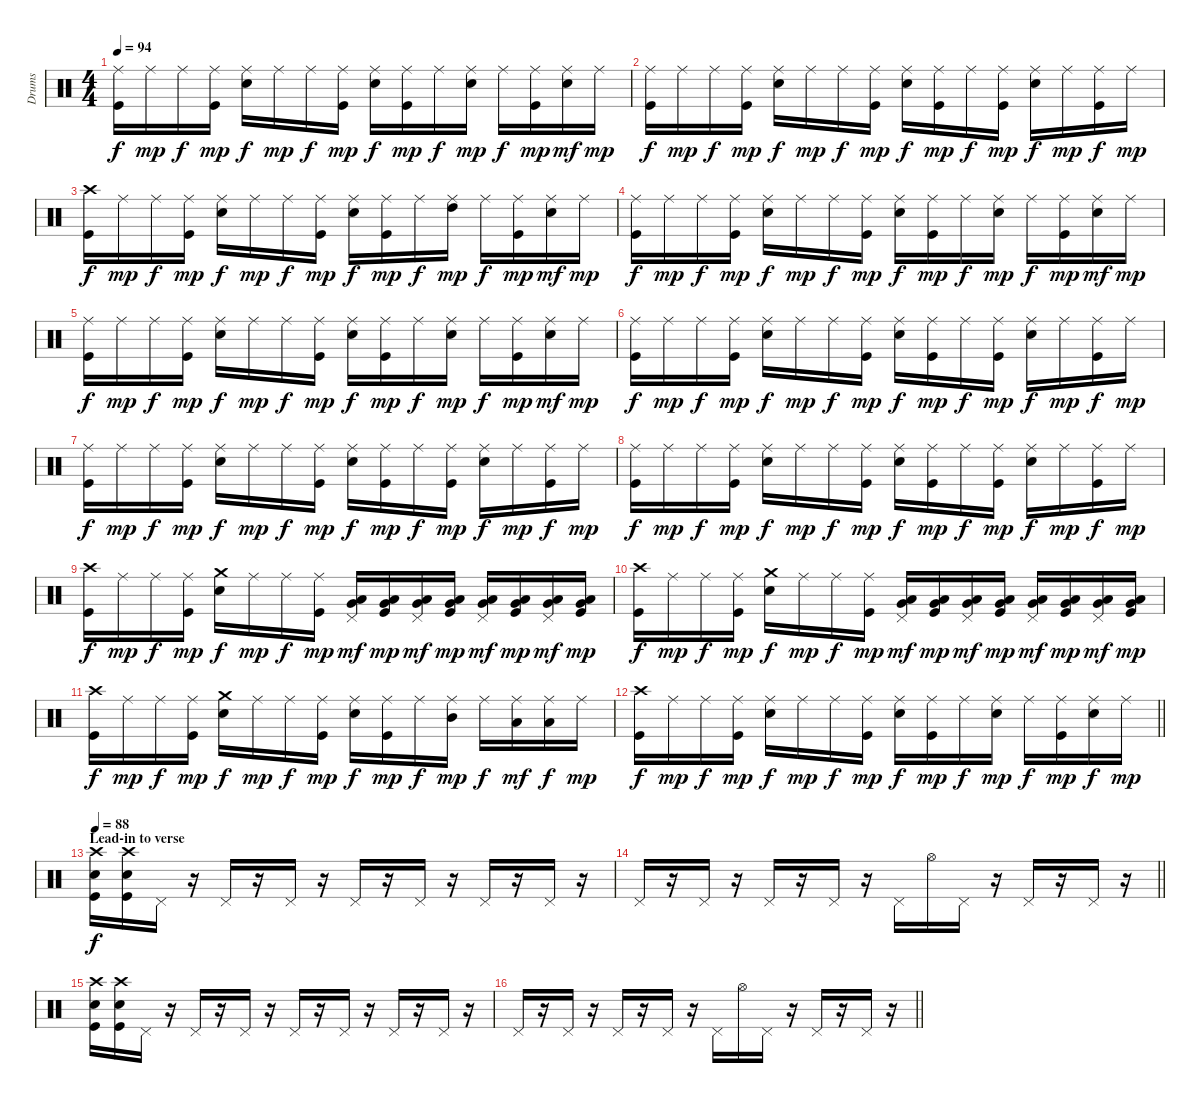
\track ("Drums" "Drums") {instrument percussion}
\staff {score}
\articulation defaults
\ts (4 4)
\tempo 94
\clef neutral
\ks c
("Ride (middle)" "Kick (hit)").16{dy f} "Ride (middle)".16{dy mp} "Ride (middle)".16{dy f} ("Ride (middle)" "Kick (hit)").16{dy mp} ("Ride (middle)" "Snare (hit) 2").16{dy f} "Ride (middle)".16{dy mp} "Ride (middle)".16{dy f} ("Ride (middle)" "Kick (hit)").16{dy mp} ("Ride (middle)" "Snare (hit) 2").16{dy f} ("Ride (middle)" "Kick (hit)").16{dy mp} "Ride (middle)".16{dy f} ("Ride (middle)" "Snare (hit) 2").16{dy mp} "Ride (middle)".16{dy f} ("Ride (middle)" "Kick (hit)").16{dy mp} ("Ride (middle)" "Snare (hit) 2").16{dy mf} "Ride (middle)".16{dy mp} |
("Ride (middle)" "Kick (hit)").16{dy f} "Ride (middle)".16{dy mp} "Ride (middle)".16{dy f} ("Ride (middle)" "Kick (hit)").16{dy mp} ("Ride (middle)" "Snare (hit) 2").16{dy f} "Ride (middle)".16{dy mp} "Ride (middle)".16{dy f} ("Ride (middle)" "Kick (hit)").16{dy mp} ("Ride (middle)" "Snare (hit) 2").16{dy f} ("Ride (middle)" "Kick (hit)").16{dy mp} "Ride (middle)".16{dy f} ("Ride (middle)" "Kick (hit)").16{dy mp} ("Ride (middle)" "Snare (hit) 2").16{dy f} "Ride (middle)".16{dy mp} ("Ride (middle)" "Kick (hit)").16{dy f} "Ride (middle)".16{dy mp} |
("Crash high (hit)" "Kick (hit)").16{dy f} "Ride (middle)".16{dy mp} "Ride (middle)".16{dy f} ("Ride (middle)" "Kick (hit)").16{dy mp} ("Ride (middle)" "Snare (hit) 2").16{dy f} "Ride (middle)".16{dy mp} "Ride (middle)".16{dy f} ("Ride (middle)" "Kick (hit)").16{dy mp} ("Ride (middle)" "Snare (hit) 2").16{dy f} ("Ride (middle)" "Kick (hit)").16{dy mp} "Ride (middle)".16{dy f} ("Ride (middle)" "High Tom (hit)").16{dy mp} "Ride (middle)".16{dy f} ("Ride (middle)" "Kick (hit)").16{dy mp} ("Ride (middle)" "Snare (hit) 2").16{dy mf} "Ride (middle)".16{dy mp} |
("Ride (middle)" "Kick (hit)").16{dy f} "Ride (middle)".16{dy mp} "Ride (middle)".16{dy f} ("Ride (middle)" "Kick (hit)").16{dy mp} ("Ride (middle)" "Snare (hit) 2").16{dy f} "Ride (middle)".16{dy mp} "Ride (middle)".16{dy f} ("Ride (middle)" "Kick (hit)").16{dy mp} ("Ride (middle)" "Snare (hit) 2").16{dy f} ("Ride (middle)" "Kick (hit)").16{dy mp} "Ride (middle)".16{dy f} ("Ride (middle)" "Snare (hit) 2").16{dy mp} "Ride (middle)".16{dy f} ("Ride (middle)" "Kick (hit)").16{dy mp} ("Ride (middle)" "Snare (hit) 2").16{dy mf} "Ride (middle)".16{dy mp} |
("Ride (middle)" "Kick (hit)").16{dy f} "Ride (middle)".16{dy mp} "Ride (middle)".16{dy f} ("Ride (middle)" "Kick (hit)").16{dy mp} ("Ride (middle)" "Snare (hit) 2").16{dy f} "Ride (middle)".16{dy mp} "Ride (middle)".16{dy f} ("Ride (middle)" "Kick (hit)").16{dy mp} ("Ride (middle)" "Snare (hit) 2").16{dy f} ("Ride (middle)" "Kick (hit)").16{dy mp} "Ride (middle)".16{dy f} ("Ride (middle)" "Snare (hit) 2").16{dy mp} "Ride (middle)".16{dy f} ("Ride (middle)" "Kick (hit)").16{dy mp} ("Ride (middle)" "Snare (hit) 2").16{dy mf} "Ride (middle)".16{dy mp} |
("Ride (middle)" "Kick (hit)").16{dy f} "Ride (middle)".16{dy mp} "Ride (middle)".16{dy f} ("Ride (middle)" "Kick (hit)").16{dy mp} ("Ride (middle)" "Snare (hit) 2").16{dy f} "Ride (middle)".16{dy mp} "Ride (middle)".16{dy f} ("Ride (middle)" "Kick (hit)").16{dy mp} ("Ride (middle)" "Snare (hit) 2").16{dy f} ("Ride (middle)" "Kick (hit)").16{dy mp} "Ride (middle)".16{dy f} ("Ride (middle)" "Kick (hit)").16{dy mp} ("Ride (middle)" "Snare (hit) 2").16{dy f} "Ride (middle)".16{dy mp} ("Ride (middle)" "Kick (hit)").16{dy f} "Ride (middle)".16{dy mp} |
("Ride (middle)" "Kick (hit)").16{dy f} "Ride (middle)".16{dy mp} "Ride (middle)".16{dy f} ("Ride (middle)" "Kick (hit)").16{dy mp} ("Ride (middle)" "Snare (hit) 2").16{dy f} "Ride (middle)".16{dy mp} "Ride (middle)".16{dy f} ("Ride (middle)" "Kick (hit)").16{dy mp} ("Ride (middle)" "Snare (hit) 2").16{dy f} ("Ride (middle)" "Kick (hit)").16{dy mp} "Ride (middle)".16{dy f} ("Ride (middle)" "Kick (hit)").16{dy mp} ("Ride (middle)" "Snare (hit) 2").16{dy f} "Ride (middle)".16{dy mp} ("Ride (middle)" "Kick (hit)").16{dy f} "Ride (middle)".16{dy mp} |
("Ride (middle)" "Kick (hit)").16{dy f} "Ride (middle)".16{dy mp} "Ride (middle)".16{dy f} ("Ride (middle)" "Kick (hit)").16{dy mp} ("Ride (middle)" "Snare (hit) 2").16{dy f} "Ride (middle)".16{dy mp} "Ride (middle)".16{dy f} ("Ride (middle)" "Kick (hit)").16{dy mp} ("Ride (middle)" "Snare (hit) 2").16{dy f} ("Ride (middle)" "Kick (hit)").16{dy mp} "Ride (middle)".16{dy f} ("Ride (middle)" "Kick (hit)").16{dy mp} ("Ride (middle)" "Snare (hit) 2").16{dy f} "Ride (middle)".16{dy mp} ("Ride (middle)" "Kick (hit)").16{dy f} "Ride (middle)".16{dy mp} |
("Crash high (hit)" "Kick (hit)").16{dy f} "Ride (middle)".16{dy mp} "Ride (middle)".16{dy f} ("Ride (middle)" "Kick (hit)").16{dy mp} ("Crash medium (hit)" "Snare (hit) 2").16{dy f} "Ride (middle)".16{dy mp} "Ride (middle)".16{dy f} ("Ride (middle)" "Kick (hit)").16{dy mp} ("Pedal Hi-Hat (hit)" "Very Low Tom (hit)" "Low Tom (hit)").16{dy mf} ("Very Low Tom (hit)" "Low Tom (hit)" "Kick (hit)").16{dy mp} ("Pedal Hi-Hat (hit)" "Very Low Tom (hit)" "Low Tom (hit)").16{dy mf} ("Very Low Tom (hit)" "Low Tom (hit)" "Kick (hit)").16{dy mp} ("Pedal Hi-Hat (hit)" "Very Low Tom (hit)" "Low Tom (hit)").16{dy mf} ("Very Low Tom (hit)" "Low Tom (hit)" "Kick (hit)").16{dy mp} ("Pedal Hi-Hat (hit)" "Very Low Tom (hit)" "Low Tom (hit)").16{dy mf} ("Very Low Tom (hit)" "Low Tom (hit)" "Kick (hit)").16{dy mp} |
("Crash high (hit)" "Kick (hit)").16{dy f} "Ride (middle)".16{dy mp} "Ride (middle)".16{dy f} ("Ride (middle)" "Kick (hit)").16{dy mp} ("Crash medium (hit)" "Snare (hit) 2").16{dy f} "Ride (middle)".16{dy mp} "Ride (middle)".16{dy f} ("Ride (middle)" "Kick (hit)").16{dy mp} ("Pedal Hi-Hat (hit)" "Very Low Tom (hit)" "Low Tom (hit)").16{dy mf} ("Very Low Tom (hit)" "Low Tom (hit)" "Kick (hit)").16{dy mp} ("Pedal Hi-Hat (hit)" "Very Low Tom (hit)" "Low Tom (hit)").16{dy mf} ("Very Low Tom (hit)" "Low Tom (hit)" "Kick (hit)").16{dy mp} ("Pedal Hi-Hat (hit)" "Very Low Tom (hit)" "Low Tom (hit)").16{dy mf} ("Very Low Tom (hit)" "Low Tom (hit)" "Kick (hit)").16{dy mp} ("Pedal Hi-Hat (hit)" "Very Low Tom (hit)" "Low Tom (hit)").16{dy mf} ("Very Low Tom (hit)" "Low Tom (hit)" "Kick (hit)").16{dy mp} |
("Crash high (hit)" "Kick (hit)").16{dy f} "Ride (middle)".16{dy mp} "Ride (middle)".16{dy f} ("Ride (middle)" "Kick (hit)").16{dy mp} ("Crash medium (hit)" "Snare (hit) 2").16{dy f} "Ride (middle)".16{dy mp} "Ride (middle)".16{dy f} ("Ride (middle)" "Kick (hit)").16{dy mp} ("Ride (middle)" "Snare (hit) 2").16{dy f} ("Ride (middle)" "Kick (hit)").16{dy mp} "Ride (middle)".16{dy f} ("Ride (middle)" "Mid Tom (hit)").16{dy mp} "Ride (middle)".16{dy f} ("Ride (middle)" "Low Tom (hit)").16{dy mf} ("Ride (middle)" "Low Tom (hit)").16{dy f} "Ride (middle)".16{dy mp} |
\barLineRight lightlight
("Crash high (hit)" "Kick (hit)").16{dy f} "Ride (middle)".16{dy mp} "Ride (middle)".16{dy f} ("Ride (middle)" "Kick (hit)").16{dy mp} ("Ride (middle)" "Snare (hit) 2").16{dy f} "Ride (middle)".16{dy mp} "Ride (middle)".16{dy f} ("Ride (middle)" "Kick (hit)").16{dy mp} ("Ride (middle)" "Snare (hit) 2").16{dy f} ("Ride (middle)" "Kick (hit)").16{dy mp} "Ride (middle)".16{dy f} ("Ride (middle)" "Snare (hit) 2").16{dy mp} "Ride (middle)".16{dy f} ("Ride (middle)" "Kick (hit)").16{dy mp} ("Ride (middle)" "Snare (hit) 2").16{dy f} "Ride (middle)".16{dy mp} |
\section ("" "Lead-in to verse")
\tempo 88
("Crash high (hit)" "Snare (hit) 2" "Kick (hit)").16{dy f} ("Crash high (hit)" "Snare (hit) 2" "Kick (hit)").16 "Pedal Hi-Hat (hit)".16 r.16 "Pedal Hi-Hat (hit)".16 r.16 "Pedal Hi-Hat (hit)".16 r.16 "Pedal Hi-Hat (hit)".16 r.16 "Pedal Hi-Hat (hit)".16 r.16 "Pedal Hi-Hat (hit)".16 r.16 "Pedal Hi-Hat (hit)".16 r.16 |
\barLineRight lightlight "Pedal Hi-Hat (hit)".16
r.16 "Pedal Hi-Hat (hit)".16 r.16 "Pedal Hi-Hat (hit)".16 r.16 "Pedal Hi-Hat (hit)".16 r.16 "Pedal Hi-Hat (hit)".16 "Hi-Hat (open)".16 "Pedal Hi-Hat (hit)".16 r.16 "Pedal Hi-Hat (hit)".16 r.16 "Pedal Hi-Hat (hit)".16 r.16 |
("Crash high (hit)" "Snare (hit) 2" "Kick (hit)").16 ("Crash high (hit)" "Snare (hit) 2" "Kick (hit)").16 "Pedal Hi-Hat (hit)".16 r.16 "Pedal Hi-Hat (hit)".16 r.16 "Pedal Hi-Hat (hit)".16 r.16 "Pedal Hi-Hat (hit)".16 r.16 "Pedal Hi-Hat (hit)".16 r.16 "Pedal Hi-Hat (hit)".16 r.16 "Pedal Hi-Hat (hit)".16 r.16 |
\barLineRight lightlight "Pedal Hi-Hat (hit)".16
r.16 "Pedal Hi-Hat (hit)".16 r.16 "Pedal Hi-Hat (hit)".16 r.16 "Pedal Hi-Hat (hit)".16 r.16 "Pedal Hi-Hat (hit)".16 "Hi-Hat (open)".16 "Pedal Hi-Hat (hit)".16 r.16 "Pedal Hi-Hat (hit)".16 r.16 "Pedal Hi-Hat (hit)".16 r.16
